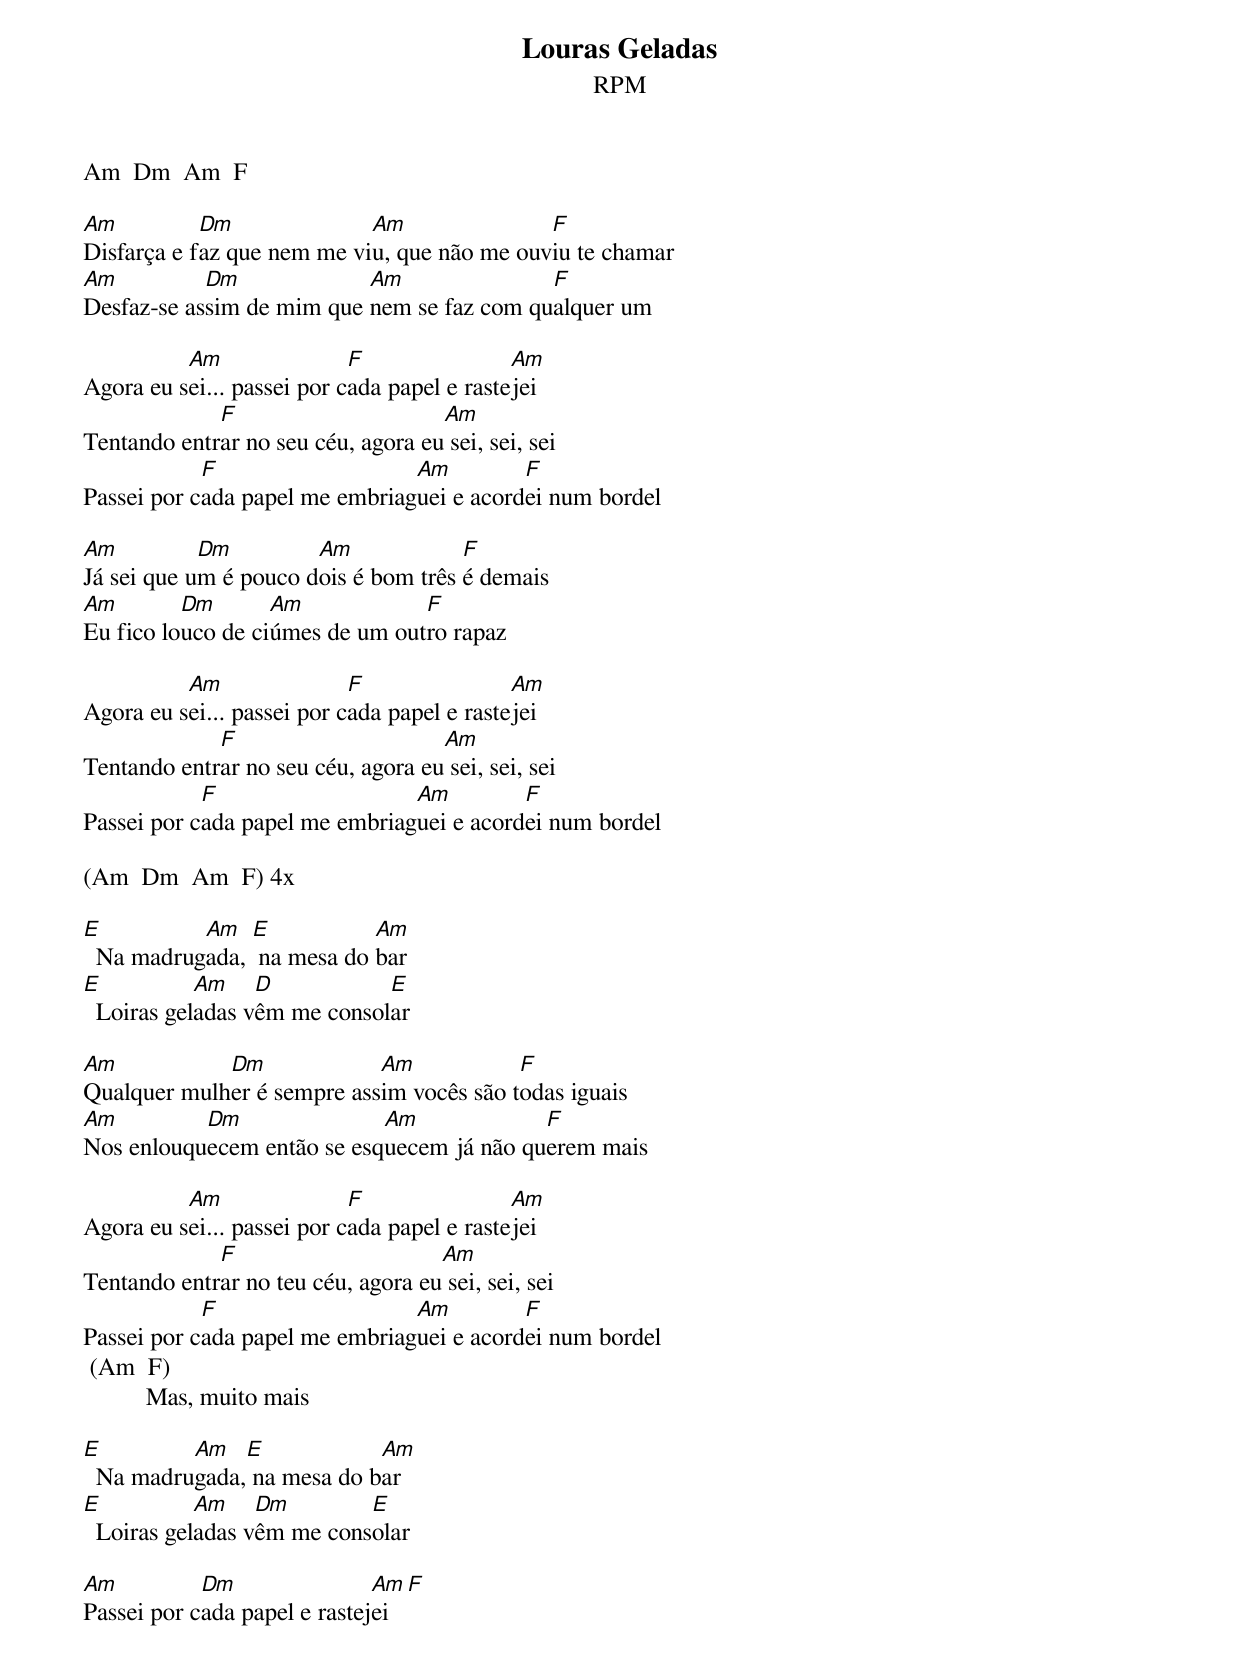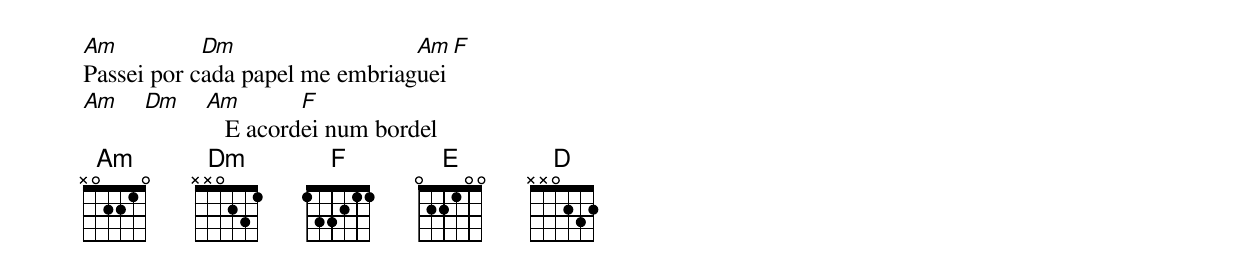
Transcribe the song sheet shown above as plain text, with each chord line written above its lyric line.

Louras Geladas
RPM

Am  Dm  Am  F

Am          Dm              Am               F
Disfarça e faz que nem me viu, que não me ouviu te chamar
Am          Dm             Am               F
Desfaz-se assim de mim que nem se faz com qualquer um

          Am                F                Am
Agora eu sei... passei por cada papel e rastejei
             F                      Am
Tentando entrar no seu céu, agora eu sei, sei, sei
            F                   Am         F
Passei por cada papel me embriaguei e acordei num bordel

Am          Dm         Am             F
Já sei que um é pouco dois é bom três é demais
Am        Dm       Am            F
Eu fico louco de ciúmes de um outro rapaz

          Am                F                Am
Agora eu sei... passei por cada papel e rastejei
             F                      Am
Tentando entrar no seu céu, agora eu sei, sei, sei
            F                   Am         F
Passei por cada papel me embriaguei e acordei num bordel

(Am  Dm  Am  F) 4x

E          Am   E           Am
  Na madrugada,  na mesa do bar
E           Am    D           E
  Loiras geladas vêm me consolar

Am           Dm             Am            F
Qualquer mulher é sempre assim vocês são todas iguais
Am         Dm               Am             F
Nos enlouquecem então se esquecem já não querem mais

          Am                F                Am
Agora eu sei... passei por cada papel e rastejei
             F                      Am
Tentando entrar no teu céu, agora eu sei, sei, sei
            F                   Am         F
Passei por cada papel me embriaguei e acordei num bordel
 (Am  F)
          Mas, muito mais

E         Am   E            Am
  Na madrugada, na mesa do bar
E           Am    Dm        E
  Loiras geladas vêm me consolar

Am          Dm                Am  F
Passei por cada papel e rastejei
Am          Dm                  Am  F
Passei por cada papel me embriaguei
Am  Dm  Am        F
           E acordei num bordel
